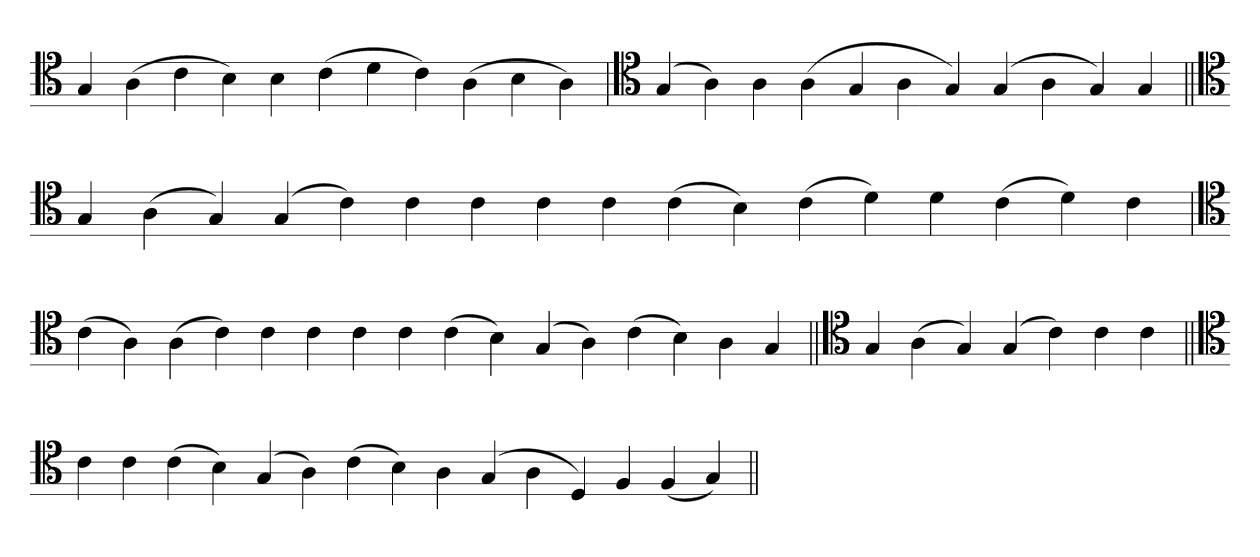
**kern
*part1
*staff1
*clefC4
=
4G
(4A
4c
4B)
4B
(4c
4d
4c)
(4A
4B
4A)
='
*clefC4
(4G
4A)
4A
(4A
4G
4A
4G)
(4G
4A
4G)
4G
=||
*clefC4
4G
(4A
4G)
(4G
4c)
4c
4c
4c
4c
(4c
4B)
(4c
4d)
4d
(4c
4d)
4c
=
*clefC4
(4c
4A)
(4A
4c)
4c
4c
4c
4c
(4c
4B)
(4G
4A)
(4c
4B)
4A
4G
=||
*clefC4
4G
(4A
4G)
(4G
4c)
4c
4c
=||
*clefC4
4c
4c
(4c
4B)
(4G
4A)
(4c
4B)
4A
(4G
4A
4D)
4F
(4F
4G)
=||
*-
